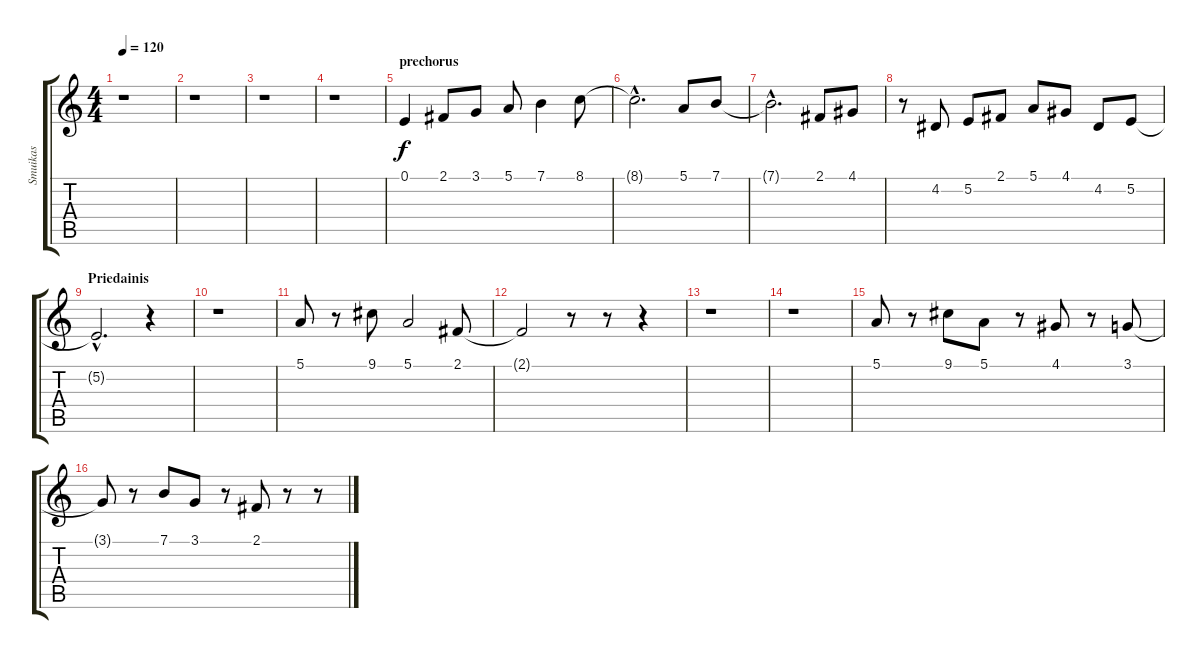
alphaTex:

\track ("Smuikas" "Smuikas") {instrument violin}
\staff {score tabs}
\tuning (E4 B3 G3 D3 A2 E2) {hide}
\ts (4 4)
\tempo 120
\clef g2
\ks c
r.1{dy f} |
r.1 |
r.1 |
r.1 |
\section ("" "prechorus")
0.1.4 2.1.8 3.1.8 5.1.8 7.1.4 8.1.8 |
8.1{hac t}.2{d} 5.1.8 7.1.8 |
7.1{hac t}.2{d} 2.1.8 4.1.8 |
r.8 4.2.8 5.2.8 2.1.8 5.1.8 4.1.8 4.2.8 5.2.8 |
\section ("" "Priedainis")
5.2{hac t}.2{d} r.4 |
r.1 |
5.1.8 r.8 9.1.8 5.1.2 2.1.8 |
2.1{t}.2 r.8 r.8 r.4 |
r.1 |
r.1 |
5.1.8 r.8 9.1.8 5.1.8 r.8 4.1.8 r.8 3.1.8 |
3.1{t}.8 r.8 7.1.8 3.1.8 r.8 2.1.8 r.8 r.8
